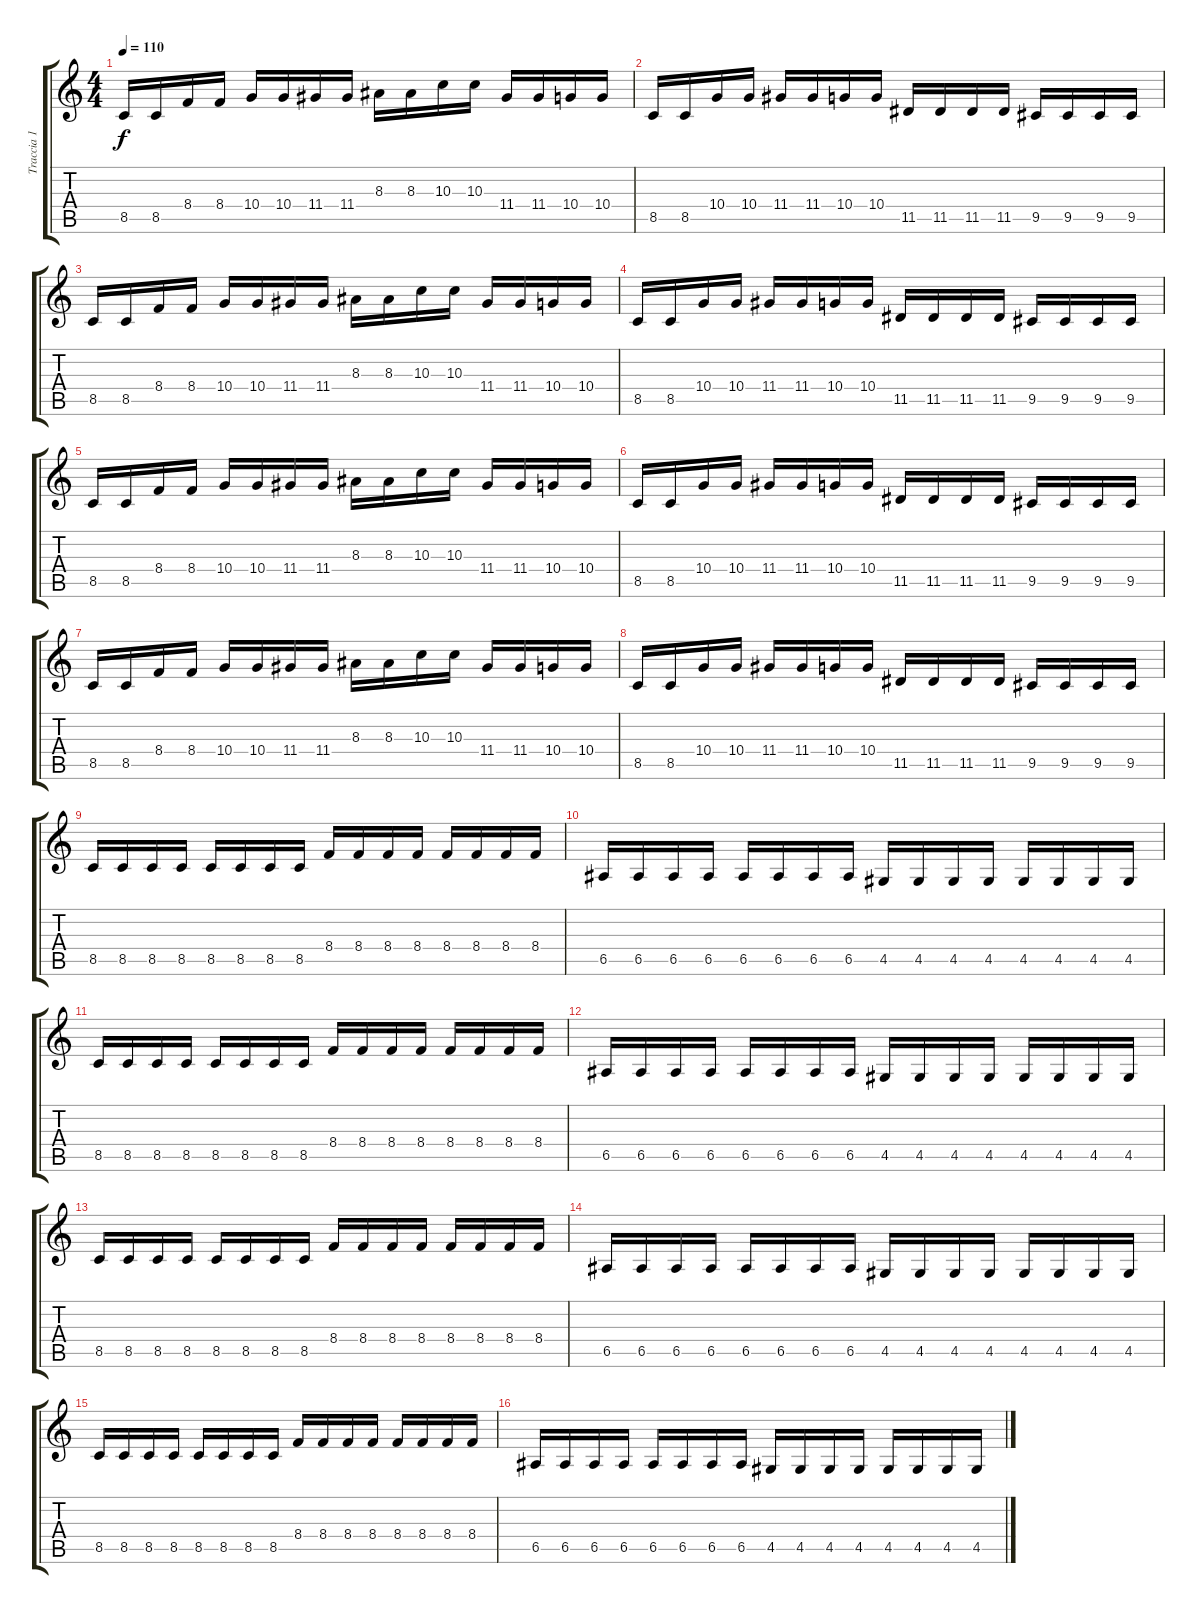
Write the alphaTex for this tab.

\track ("Traccia 1" "Traccia 1") {instrument distortionguitar}
\staff {score tabs}
\tuning (B3 Gb3 D3 A2 E2 B1) {hide}
\ts (4 4)
\tempo 110
\clef g2
\ks c
8.5.16{dy f} 8.5.16 8.4.16 8.4.16 10.4.16 10.4.16 11.4.16 11.4.16 8.3.16 8.3.16 10.3.16 10.3.16 11.4.16 11.4.16 10.4.16 10.4.16 |
8.5.16 8.5.16 10.4.16 10.4.16 11.4.16 11.4.16 10.4.16 10.4.16 11.5.16 11.5.16 11.5.16 11.5.16 9.5.16 9.5.16 9.5.16 9.5.16 |
8.5.16 8.5.16 8.4.16 8.4.16 10.4.16 10.4.16 11.4.16 11.4.16 8.3.16 8.3.16 10.3.16 10.3.16 11.4.16 11.4.16 10.4.16 10.4.16 |
8.5.16 8.5.16 10.4.16 10.4.16 11.4.16 11.4.16 10.4.16 10.4.16 11.5.16 11.5.16 11.5.16 11.5.16 9.5.16 9.5.16 9.5.16 9.5.16 |
8.5.16 8.5.16 8.4.16 8.4.16 10.4.16 10.4.16 11.4.16 11.4.16 8.3.16 8.3.16 10.3.16 10.3.16 11.4.16 11.4.16 10.4.16 10.4.16 |
8.5.16 8.5.16 10.4.16 10.4.16 11.4.16 11.4.16 10.4.16 10.4.16 11.5.16 11.5.16 11.5.16 11.5.16 9.5.16 9.5.16 9.5.16 9.5.16 |
8.5.16 8.5.16 8.4.16 8.4.16 10.4.16 10.4.16 11.4.16 11.4.16 8.3.16 8.3.16 10.3.16 10.3.16 11.4.16 11.4.16 10.4.16 10.4.16 |
8.5.16 8.5.16 10.4.16 10.4.16 11.4.16 11.4.16 10.4.16 10.4.16 11.5.16 11.5.16 11.5.16 11.5.16 9.5.16 9.5.16 9.5.16 9.5.16 |
8.5.16 8.5.16 8.5.16 8.5.16 8.5.16 8.5.16 8.5.16 8.5.16 8.4.16 8.4.16 8.4.16 8.4.16 8.4.16 8.4.16 8.4.16 8.4.16 |
6.5.16 6.5.16 6.5.16 6.5.16 6.5.16 6.5.16 6.5.16 6.5.16 4.5.16 4.5.16 4.5.16 4.5.16 4.5.16 4.5.16 4.5.16 4.5.16 |
8.5.16 8.5.16 8.5.16 8.5.16 8.5.16 8.5.16 8.5.16 8.5.16 8.4.16 8.4.16 8.4.16 8.4.16 8.4.16 8.4.16 8.4.16 8.4.16 |
6.5.16 6.5.16 6.5.16 6.5.16 6.5.16 6.5.16 6.5.16 6.5.16 4.5.16 4.5.16 4.5.16 4.5.16 4.5.16 4.5.16 4.5.16 4.5.16 |
8.5.16 8.5.16 8.5.16 8.5.16 8.5.16 8.5.16 8.5.16 8.5.16 8.4.16 8.4.16 8.4.16 8.4.16 8.4.16 8.4.16 8.4.16 8.4.16 |
6.5.16 6.5.16 6.5.16 6.5.16 6.5.16 6.5.16 6.5.16 6.5.16 4.5.16 4.5.16 4.5.16 4.5.16 4.5.16 4.5.16 4.5.16 4.5.16 |
8.5.16 8.5.16 8.5.16 8.5.16 8.5.16 8.5.16 8.5.16 8.5.16 8.4.16 8.4.16 8.4.16 8.4.16 8.4.16 8.4.16 8.4.16 8.4.16 |
6.5.16 6.5.16 6.5.16 6.5.16 6.5.16 6.5.16 6.5.16 6.5.16 4.5.16 4.5.16 4.5.16 4.5.16 4.5.16 4.5.16 4.5.16 4.5.16
